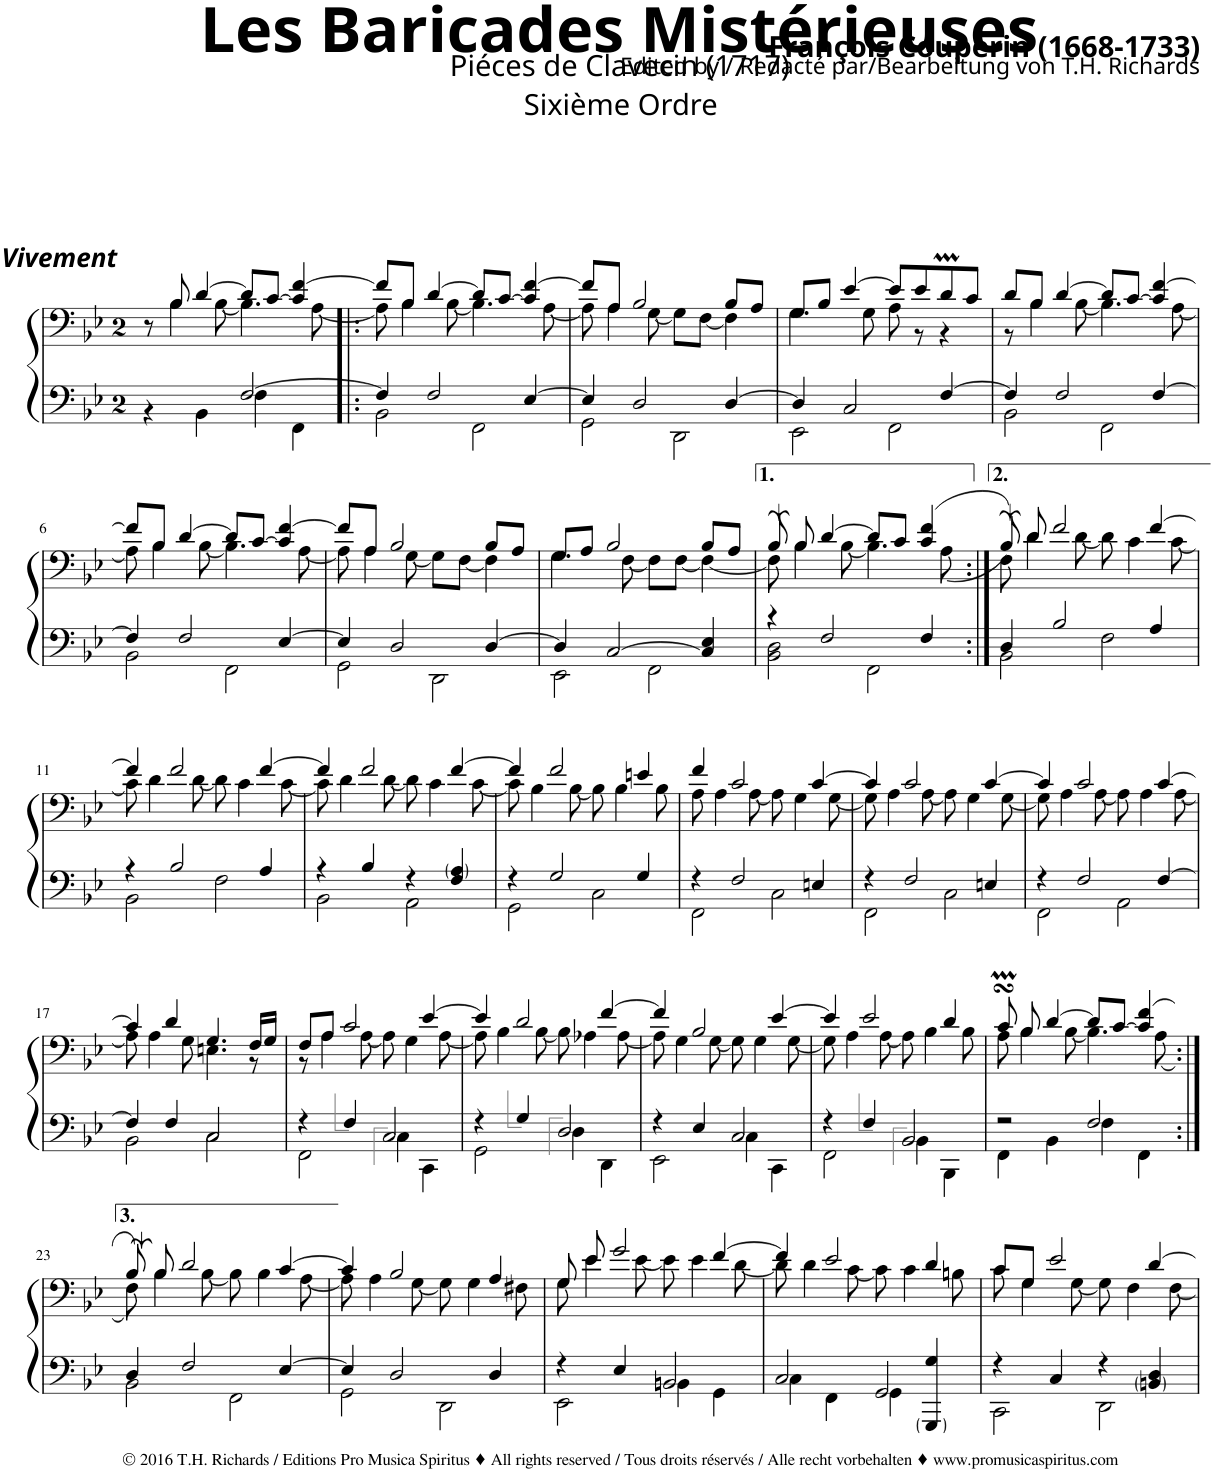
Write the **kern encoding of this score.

**kern	**kern
*part1	*part1
*staff2	*staff1
*I"Harpsichord	*
*I'Hchd	*
*clefF4	*clefF4
*k[b-e-]	*k[b-e-]
*M2/2	*M2/2
=1	=1
*^	*^
!	!	!LO:TX:a:Bi:t=Vivement	!
2ryy	4r	8r	8ryy
.	.	8B-/	4B-\
.	4BB-\	[4d/	.
.	.	.	[8B-\
[2F/	4F\	8d/L]	4.B-\]
.	.	[8c/J	.
.	4FF\	4c/] [4f/	.
.	.	.	[8A\
=2!|:	=2!|:	=2!|:	=2!|:
4F/]	2BB-\	8f/L]	8A\]
.	.	8B-/J	4B-\
2F/	.	[4d/	.
.	.	.	[8B-\
.	2FF\	8d/L]	4.B-\]
.	.	[8c/J	.
[4E-/	.	4c/] [4f/	.
.	.	.	[8A\
=3	=3	=3	=3
4E-/]	2GG\	8f/L]	8A\]
.	.	8A/J	4A\
2D/	.	2B-/	.
.	.	.	[8G\
.	2DD\	.	8G\L]
.	.	.	[8F\J
[4D/	.	8B-/L	4F\]
.	.	8A/J	.
=4	=4	=4	=4
4D/]	2EE-\	8G/L	4.G\
.	.	8B-/J	.
2C/	.	[4e-/	.
.	.	.	8G\
.	2FF\	8e-/L]	8A\
.	.	8e-/	8r
[4F/	.	8dm/	4r
.	.	8c/J	.
=5	=5	=5	=5
4F/]	2BB-\	8d/L	8r
.	.	8B-/J	4B-\
2F/	.	[4d/	.
.	.	.	[8B-\
.	2FF\	8d/L]	4.B-\]
.	.	[8c/J	.
[4F/	.	4c/] [4f/	.
.	.	.	[8A\
!!LO:LB:g=z	!!
=6	=6	=6	=6
4F/]	2BB-\	8f/L]	8A\]
.	.	8B-/J	4B-\
2F/	.	[4d/	.
.	.	.	[8B-\
.	2FF\	8d/L]	4.B-\]
.	.	[8c/J	.
[4E-/	.	4c/] [4f/	.
.	.	.	[8A\
=7	=7	=7	=7
4E-/]	2GG\	8f/L]	8A\]
.	.	8A/J	4A\
2D/	.	2B-/	.
.	.	.	[8G\
.	2DD\	.	8G\L]
.	.	.	[8F\J
[4D/	.	8B-/L	4F\]
.	.	8A/J	.
=8	=8	=8	=8
4D/]	2EE-\	8G/L	4.G\
.	.	8A/J	.
[2C/	.	2B-/	.
.	.	.	[8F\
.	2FF\	.	8F\L]
.	.	.	[8F\J
4C/] 4E-/	.	8B-/L	4F\_
.	.	8A/J	.
=9	=9	=9	=9
4r	2BB-\ 2D\	8B-/	8F\]
.	.	8B-/	4B-\
2F/	.	[4d/	.
.	.	.	[8B-\
.	2FF\	8d/L]	4.B-\]
.	.	8c/J	.
4F/	.	(4c/ 4f/	.
.	.	.	(8A\
=10:|!	=10:|!	=10:|!	=10:|!
4D/	2BB-\	8B-/))	8F\
.	.	8d/	4d\
2B-/	.	2f/	.
.	.	.	[8d\
.	2F\	.	8d\]
.	.	.	4c\
4A/	.	[4f/	.
.	.	.	[8c\
!!LO:LB:g=z	!!
=11	=11	=11	=11
4r	2BB-\	4f/]	8c\]
.	.	.	4d\
2B-/	.	2f/	.
.	.	.	[8d\
.	2F\	.	8d\]
.	.	.	4c\
4A/	.	[4f/	.
.	.	.	[8c\
=12	=12	=12	=12
4r	2BB-\	4f/]	8c\]
.	.	.	4d\
4B-/	.	2f/	.
.	.	.	[8d\
4r	2AA\	.	8d\]
.	.	.	4c\
4F/ 4A/	.	[4f/	.
.	.	.	[8c\
=13	=13	=13	=13
4r	2GG\	4f/]	8c\]
.	.	.	4B-\
2G/	.	2f/	.
.	.	.	[8B-\
.	2C\	.	8B-\]
.	.	.	4B-\
4G/	.	4en/	.
.	.	.	8B-\
=14	=14	=14	=14
4r	2FF\	4f/	8A\
.	.	.	4A\
2F/	.	2c/	.
.	.	.	[8A\
.	2C\	.	8A\]
.	.	.	4G\
4En/	.	[4c/	.
.	.	.	[8G\
=15	=15	=15	=15
4r	2FF\	4c/]	8G\]
.	.	.	4A\
2F/	.	2c/	.
.	.	.	[8A\
.	2C\	.	8A\]
.	.	.	4G\
4En/	.	[4c/	.
.	.	.	[8G\
=16	=16	=16	=16
4r	2FF\	4c/]	8G\]
.	.	.	4A\
2F/	.	2c/	.
.	.	.	[8A\
.	2AA\	.	8A\]
.	.	.	4A\
[4F/	.	[4c/	.
.	.	.	[8A\
!!LO:LB:g=z	!!
=17	=17	=17	=17
4F/]	2BB-\	4c/]	8A\]
.	.	.	4A\
4F/	.	4d/	.
.	.	.	8G\
2C/	2C\	4.G/	4.En\
.	.	16F/LL	8r
.	.	16G/JJ	.
=18	=18	=18	=18
4r	2FF\	8F/L	8r
.	.	8A/J	4A\
4F/	.	2c/	.
.	.	.	[8A\
2C/	4C\	.	8A\]
.	.	.	4G\
.	4CC\	[4e-/	.
.	.	.	[8A\
=19	=19	=19	=19
4r	2GG\	4e-/]	8A\]
.	.	.	4B-\
4G/	.	2d/	.
.	.	.	[8B-\
2D/	4D\	.	8B-\]
.	.	.	4A-X\
.	4DD\	[4f/	.
.	.	.	[8A-\
=20	=20	=20	=20
4r	2EE-\	4f/]	8A-\]
.	.	.	4G\
4E-/	.	2B-/	.
.	.	.	[8G\
2C/	4C\	.	8G\]
.	.	.	4G\
.	4CC\	[4e-/	.
.	.	.	[8G\
=21	=21	=21	=21
4r	2FF\	4e-/]	8G\]
.	.	.	4A\
4F/	.	2e-/	.
.	.	.	[8A\
2BB-/	4BB-\	.	8A\]
.	.	.	4B-\
.	4BBB-\	4d/	.
.	.	.	8B-\
=22	=22	=22	=22
2r	4FF\	8cMsSSS/	8A\
.	.	8B-/	4B-\
.	4BB-\	[4d/	.
.	.	.	[8B-\
2F/	4F\	8d/L]	4.B-\]
.	.	[8c/J	.
.	4FF\	(4c/] 4f/	.
.	.	.	(8A\
!!LO:LB:g=z	!!
=23:|!	=23:|!	=23:|!	=23:|!
4D/	2BB-\	8B-/)	8F\)
.	.	8B-/	4B-\
2F/	.	2d/	.
.	.	.	[8B-\
.	2FF\	.	8B-\]
.	.	.	4B-\
[4E-/	.	[4c/	.
.	.	.	[8A\
=24	=24	=24	=24
4E-/]	2GG\	4c/]	8A\]
.	.	.	4A\
2D/	.	2B-/	.
.	.	.	[8G\
.	2DD\	.	8G\]
.	.	.	4G\
4D/	.	4A/	.
.	.	.	8F#X\
=25	=25	=25	=25
4r	2EE-\	8G/	8G\
.	.	8e-/	4e-\
4E-/	.	2g/	.
.	.	.	[8e-\
2BBn/	4BB\	.	8e-\]
.	.	.	4e-\
.	4GG\	[4f/	.
.	.	.	[8d\
=26	=26	=26	=26
2C/	4C\	4f/]	8d\]
.	.	.	4d\
.	4FF\	2e-/	.
.	.	.	[8c\
2GG/	4GG\	.	8c\]
.	.	.	4c\
.	4GGG/ 4G/	4d/	.
.	.	.	8Bn\
=27	=27	=27	=27
4r	2CC\	8c/L	8c\
.	.	8G/J	4G\
4C/	.	2e-/	.
.	.	.	[8G\
4r	2DD\	.	8G\]
.	.	.	4F\
4BBn/ 4D/	.	[4d/	.
.	.	.	[8F\
*v	*v	*	*
*	*v	*v
=	=
*-	*-
